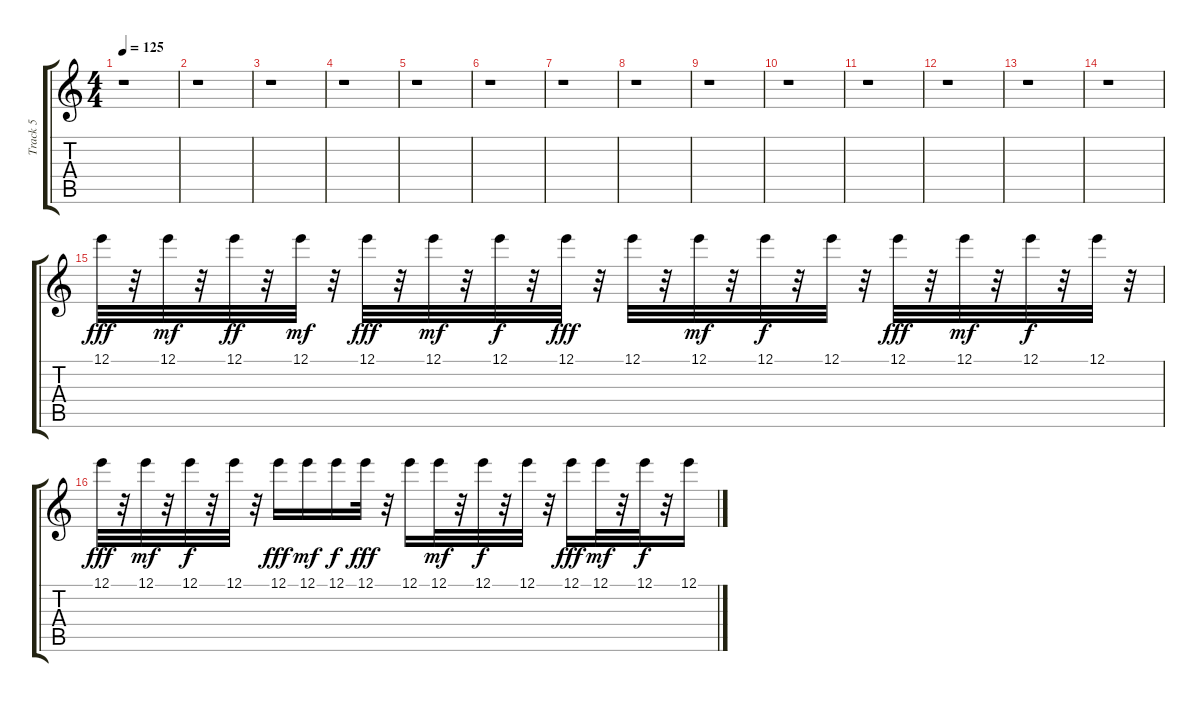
\track ("Track 5" "Track 5") {instrument overdrivenguitar}
\staff {score tabs}
\tuning (E4 B3 G3 D3 A2 E2) {hide}
\ts (4 4)
\tempo 125
\clef g2
\ks c
r.1{dy fff} |
r.1 |
r.1 |
r.1 |
r.1 |
r.1 |
r.1 |
r.1 |
r.1 |
r.1 |
r.1 |
r.1 |
r.1 |
r.1 |
12.1.32 r.32 12.1.32{dy mf} r.32 12.1.32{dy ff} r.32 12.1.32{dy mf} r.32 12.1.32{dy fff} r.32 12.1.32{dy mf} r.32 12.1.32{dy f} r.32 12.1.32{dy fff} r.32 12.1.32 r.32 12.1.32{dy mf} r.32 12.1.32{dy f} r.32 12.1.32 r.32 12.1.32{dy fff} r.32 12.1.32{dy mf} r.32 12.1.32{dy f} r.32 12.1.32 r.32 |
12.1.32{dy fff} r.32 12.1.32{dy mf} r.32 12.1.32{dy f} r.32 12.1.32 r.32 12.1.16{dy fff} 12.1.16{dy mf} 12.1.16{dy f} 12.1.32{dy fff} r.32 12.1.16 12.1.32{dy mf} r.32 12.1.32{dy f} r.32 12.1.32 r.32 12.1.16{dy fff} 12.1.32{dy mf} r.32 12.1.32{dy f} r.32 12.1.16
